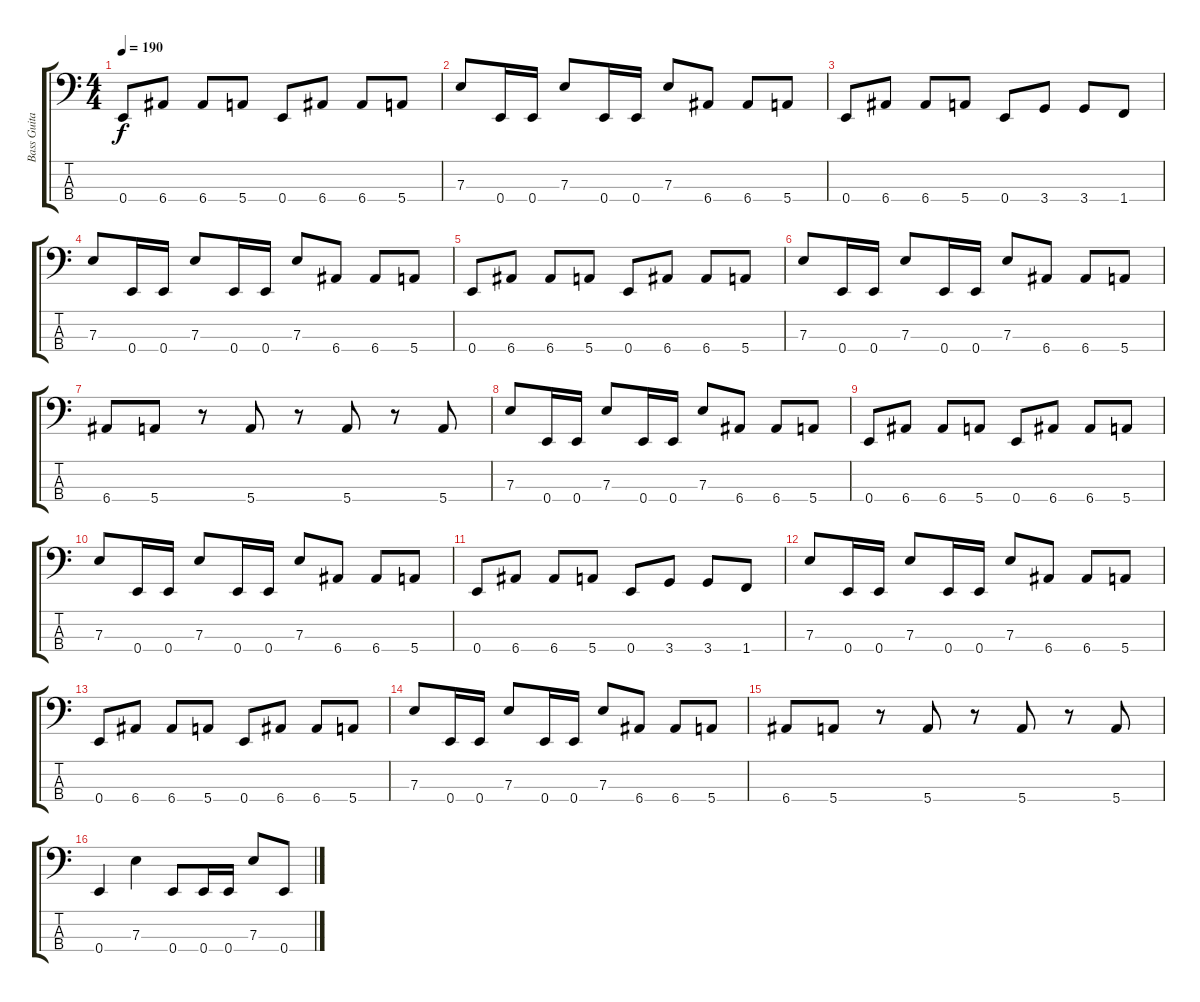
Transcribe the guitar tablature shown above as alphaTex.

\track ("Bass Guitar" "Bass Guita") {instrument electricbassfinger}
\staff {score tabs}
\tuning (G2 D2 A1 E1) {hide}
\ts (4 4)
\tempo 190
\clef f4
\ks c
0.4.8{dy f} 6.4.8 6.4.8 5.4.8 0.4.8 6.4.8 6.4.8 5.4.8 |
7.3.8 0.4.16 0.4.16 7.3.8 0.4.16 0.4.16 7.3.8 6.4.8 6.4.8 5.4.8 |
0.4.8 6.4.8 6.4.8 5.4.8 0.4.8 3.4.8 3.4.8 1.4.8 |
7.3.8 0.4.16 0.4.16 7.3.8 0.4.16 0.4.16 7.3.8 6.4.8 6.4.8 5.4.8 |
0.4.8 6.4.8 6.4.8 5.4.8 0.4.8 6.4.8 6.4.8 5.4.8 |
7.3.8 0.4.16 0.4.16 7.3.8 0.4.16 0.4.16 7.3.8 6.4.8 6.4.8 5.4.8 |
6.4.8 5.4.8 r.8 5.4.8 r.8 5.4.8 r.8 5.4.8 |
7.3.8 0.4.16 0.4.16 7.3.8 0.4.16 0.4.16 7.3.8 6.4.8 6.4.8 5.4.8 |
0.4.8 6.4.8 6.4.8 5.4.8 0.4.8 6.4.8 6.4.8 5.4.8 |
7.3.8 0.4.16 0.4.16 7.3.8 0.4.16 0.4.16 7.3.8 6.4.8 6.4.8 5.4.8 |
0.4.8 6.4.8 6.4.8 5.4.8 0.4.8 3.4.8 3.4.8 1.4.8 |
7.3.8 0.4.16 0.4.16 7.3.8 0.4.16 0.4.16 7.3.8 6.4.8 6.4.8 5.4.8 |
0.4.8 6.4.8 6.4.8 5.4.8 0.4.8 6.4.8 6.4.8 5.4.8 |
7.3.8 0.4.16 0.4.16 7.3.8 0.4.16 0.4.16 7.3.8 6.4.8 6.4.8 5.4.8 |
6.4.8 5.4.8 r.8 5.4.8 r.8 5.4.8 r.8 5.4.8 |
0.4.4 7.3.4 0.4.8 0.4.16 0.4.16 7.3.8 0.4.8
